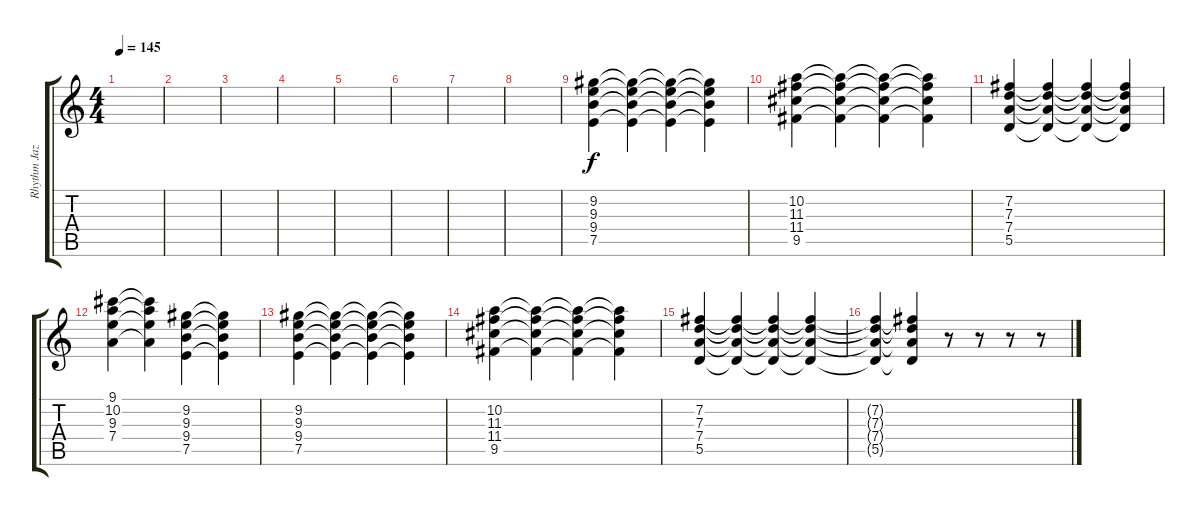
\track ("Rhythm Jazz" "Rhythm Jaz") {instrument electricguitarjazz}
\staff {score tabs}
\tuning (E4 B3 G3 D3 A2 E2) {hide}
\ts (4 4)
\tempo 145
\clef g2
\ks c
|
|
|
|
|
|
|
|
(9.2 9.3 9.4 7.5).4 (9.2{t} 9.3{t} 9.4{t} 7.5{t}).4 (9.2{t} 9.3{t} 9.4{t} 7.5{t}).4 (9.2{t} 9.3{t} 9.4{t} 7.5{t}).4 |
(10.2 11.3 11.4 9.5).4 (10.2{t} 11.3{t} 11.4{t} 9.5{t}).4 (10.2{t} 11.3{t} 11.4{t} 9.5{t}).4 (10.2{t} 11.3{t} 11.4{t} 9.5{t}).4 |
(7.2 7.3 7.4 5.5).4 (7.2{t} 7.3{t} 7.4{t} 5.5{t}).4 (7.2{t} 7.3{t} 7.4{t} 5.5{t}).4 (7.2{t} 7.3{t} 7.4{t} 5.5{t}).4 |
(9.1 10.2 9.3 7.4).4 (9.1{t} 10.2{t} 9.3{t} 7.4{t}).4 (9.2 9.3 9.4 7.5).4 (9.2{t} 9.3{t} 9.4{t} 7.5{t}).4 |
(9.2 9.3 9.4 7.5).4 (9.2{t} 9.3{t} 9.4{t} 7.5{t}).4 (9.2{t} 9.3{t} 9.4{t} 7.5{t}).4 (9.2{t} 9.3{t} 9.4{t} 7.5{t}).4 |
(10.2 11.3 11.4 9.5).4 (10.2{t} 11.3{t} 11.4{t} 9.5{t}).4 (10.2{t} 11.3{t} 11.4{t} 9.5{t}).4 (10.2{t} 11.3{t} 11.4{t} 9.5{t}).4 |
(7.2 7.3 7.4 5.5).4 (7.2{t} 7.3{t} 7.4{t} 5.5{t}).4 (7.2{t} 7.3{t} 7.4{t} 5.5{t}).4 (7.2{t} 7.3{t} 7.4{t} 5.5{t}).4 |
(7.2{t} 7.3{t} 7.4{t} 5.5{t}).4 (7.2{t} 7.3{t} 7.4{t} 5.5{t}).4 r.8 r.8 r.8 r.8
